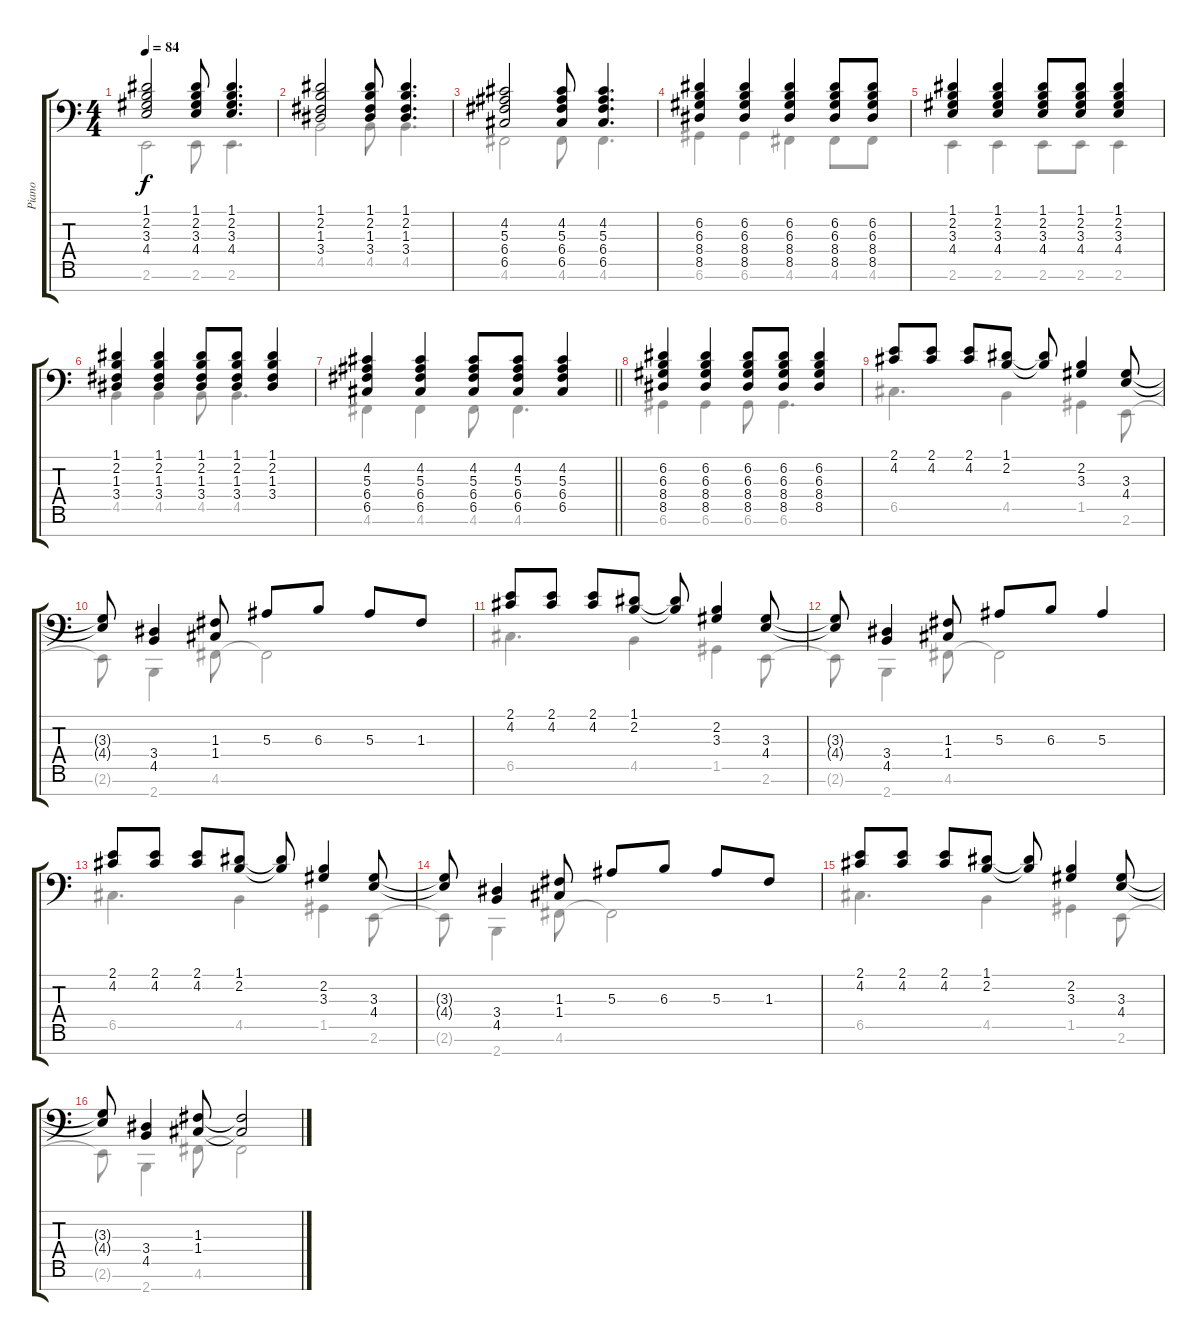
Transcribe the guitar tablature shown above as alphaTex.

\track ("Piano" "Piano") {instrument electricpiano1}
\staff {score tabs}
\tuning (D4 A3 F3 C3 G2 D2 A1) {hide}
\voice
\ts (4 4)
\tempo 84
\clef f4
\ks c
(1.1 2.2 3.3 4.4).2{dy f} (1.1 2.2 3.3 4.4).8 (1.1 2.2 3.3 4.4).4{d} |
(1.1 2.2 1.3 3.4).2 (1.1 2.2 1.3 3.4).8 (1.1 2.2 1.3 3.4).4{d} |
(4.2 5.3 6.4 6.5).2 (4.2 5.3 6.4 6.5).8 (4.2 5.3 6.4 6.5).4{d} |
(6.2 6.3 8.4 8.5).4 (6.2 6.3 8.4 8.5).4 (6.2 6.3 8.4 8.5).4 (6.2 6.3 8.4 8.5).8 (6.2 6.3 8.4 8.5).8 |
(1.1 2.2 3.3 4.4).4 (1.1 2.2 3.3 4.4).4 (1.1 2.2 3.3 4.4).8 (1.1 2.2 3.3 4.4).8 (1.1 2.2 3.3 4.4).4 |
(1.1 2.2 1.3 3.4).4 (1.1 2.2 1.3 3.4).4 (1.1 2.2 1.3 3.4).8 (1.1 2.2 1.3 3.4).8 (1.1 2.2 1.3 3.4).4 |
\barLineRight lightlight
(4.2 5.3 6.4 6.5).4 (4.2 5.3 6.4 6.5).4 (4.2 5.3 6.4 6.5).8 (4.2 5.3 6.4 6.5).8 (4.2 5.3 6.4 6.5).4 |
(6.2 6.3 8.4 8.5).4 (6.2 6.3 8.4 8.5).4 (6.2 6.3 8.4 8.5).8 (6.2 6.3 8.4 8.5).8 (6.2 6.3 8.4 8.5).4 |
(2.1 4.2).8 (2.1 4.2).8 (2.1 4.2).8 (1.1 2.2).8 (1.1{t} 2.2{t}).8 (2.2 3.3).4 (3.3 4.4).8 |
(3.3{t} 4.4{t}).8 (3.4 4.5).4 (1.3 1.4).8 5.3.8 6.3.8 5.3.8 1.3.8 |
(2.1 4.2).8 (2.1 4.2).8 (2.1 4.2).8 (1.1 2.2).8 (1.1{t} 2.2{t}).8 (2.2 3.3).4 (3.3 4.4).8 |
(3.3{t} 4.4{t}).8 (3.4 4.5).4 (1.3 1.4).8 5.3.8 6.3.8 5.3.4 |
(2.1 4.2).8 (2.1 4.2).8 (2.1 4.2).8 (1.1 2.2).8 (1.1{t} 2.2{t}).8 (2.2 3.3).4 (3.3 4.4).8 |
(3.3{t} 4.4{t}).8 (3.4 4.5).4 (1.3 1.4).8 5.3.8 6.3.8 5.3.8 1.3.8 |
(2.1 4.2).8 (2.1 4.2).8 (2.1 4.2).8 (1.1 2.2).8 (1.1{t} 2.2{t}).8 (2.2 3.3).4 (3.3 4.4).8 |
(3.3{t} 4.4{t}).8 (3.4 4.5).4 (1.3 1.4).8 (1.3{t} 1.4{t}).2
\voice
\clef f4
\ottava regular
\simile none
\ks c
2.6.2{dy f} 2.6.8 2.6.4{d} |
4.5.2 4.5.8 4.5.4{d} |
4.6.2 4.6.8 4.6.4{d} |
6.6.4 6.6.4 4.6.4 4.6.8 4.6.8 |
2.6.4 2.6.4 2.6.8 2.6.8 2.6.4 |
4.5.4 4.5.4 4.5.8 4.5.4{d} |
\barLineRight lightlight
4.6.4 4.6.4 4.6.8 4.6.4{d} |
6.6.4 6.6.4 6.6.8 6.6.4{d} |
6.5.4{d} 4.5.4 1.5.4 2.6.8 |
2.6{t}.8 2.7.4 4.6.8 4.6{t}.2 |
6.5.4{d} 4.5.4 1.5.4 2.6.8 |
2.6{t}.8 2.7.4 4.6.8 4.6{t}.2 |
6.5.4{d} 4.5.4 1.5.4 2.6.8 |
2.6{t}.8 2.7.4 4.6.8 4.6{t}.2 |
6.5.4{d} 4.5.4 1.5.4 2.6.8 |
2.6{t}.8 2.7.4 4.6.8 4.6{t}.2
